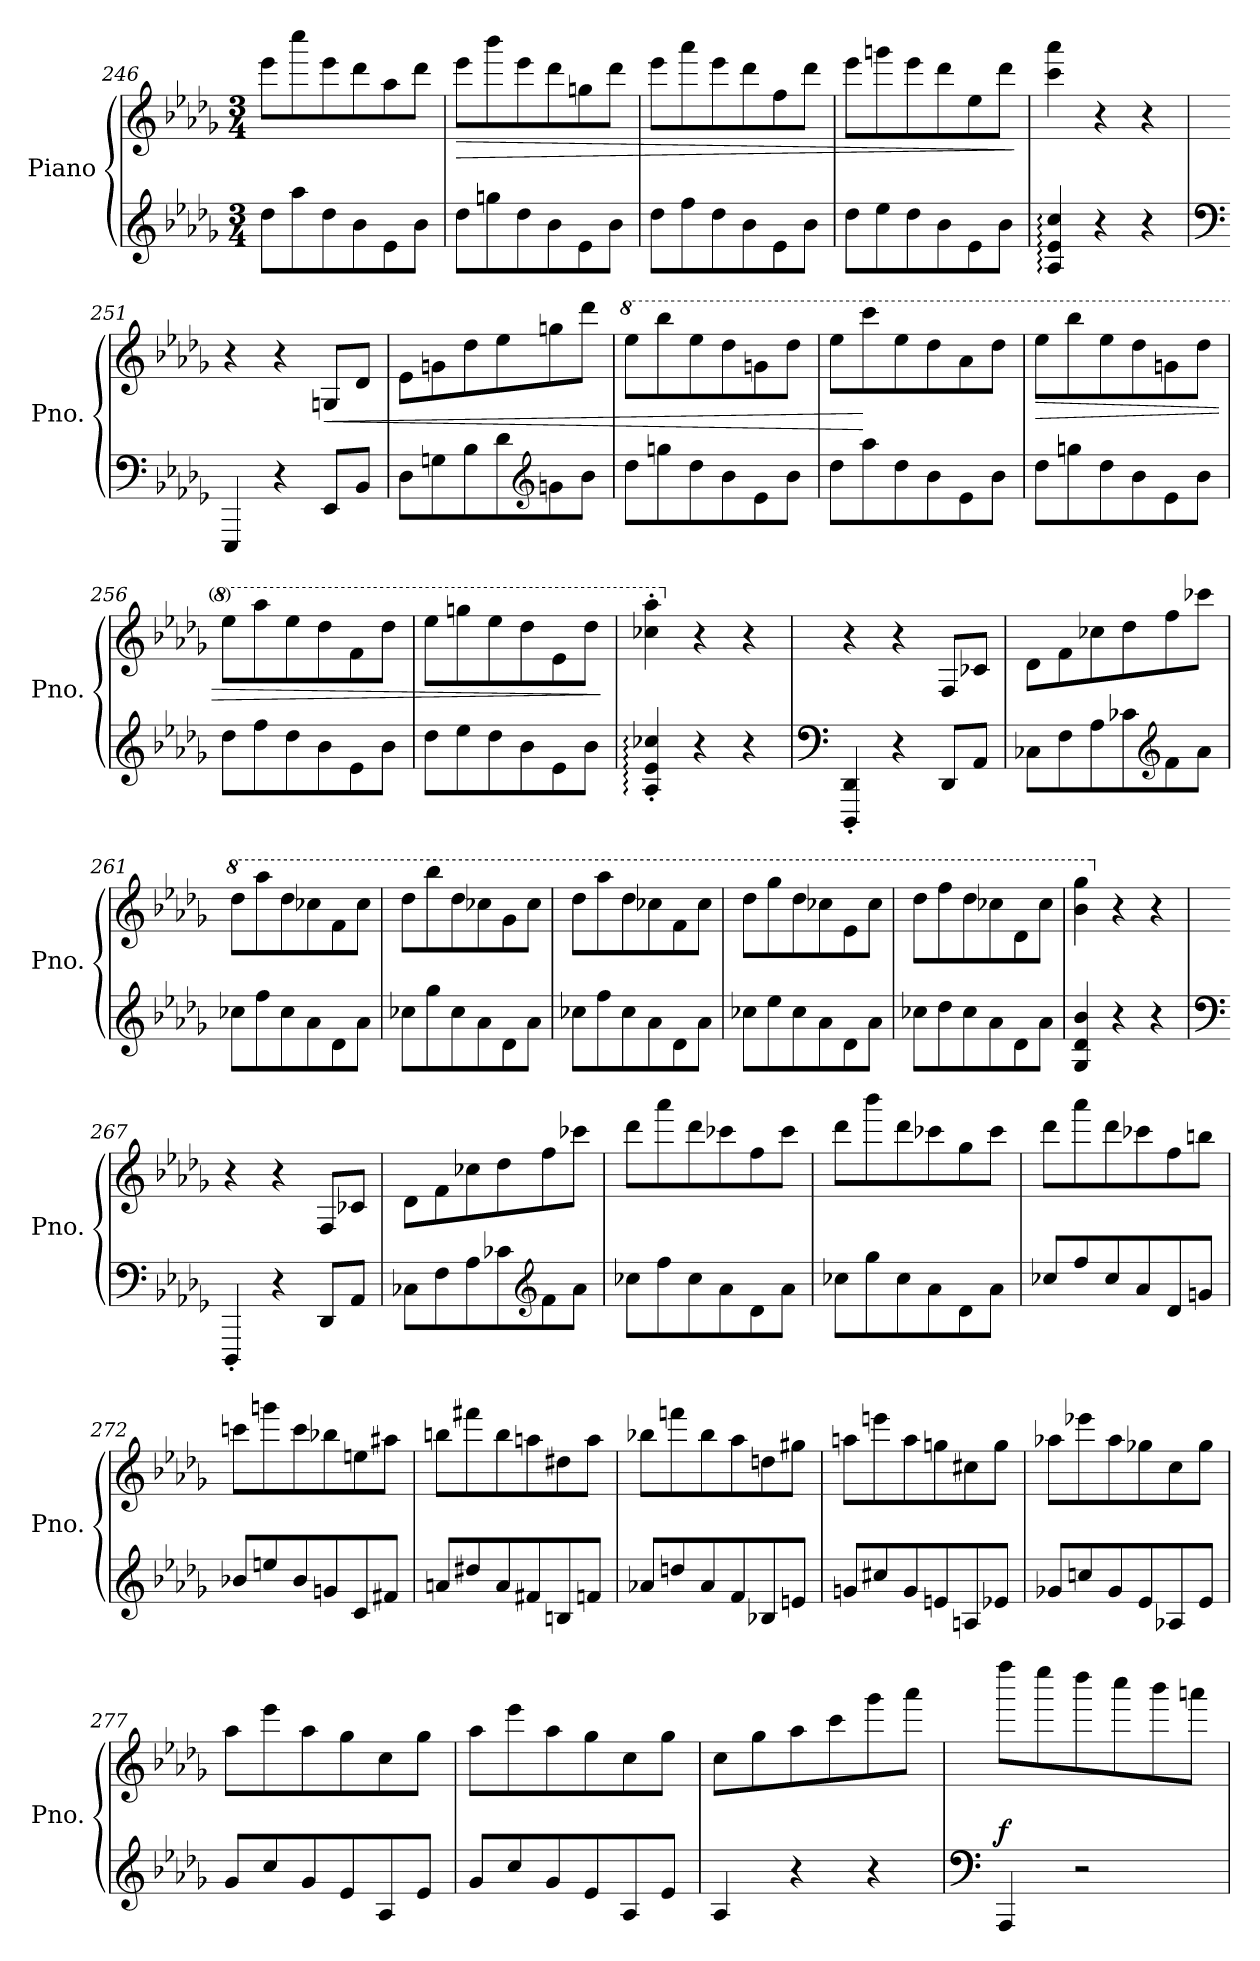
**kern	**kern	**dynam
*part1	*part1	*part1
*staff2	*staff1	*staff1/2
*I"Piano	*	*
*I'Pno.	*	*
*clefG2	*clefG2	*
*k[b-e-a-d-g-]	*k[b-e-a-d-g-]	*
*M3/4	*M3/4	*
=246	=246	=246
8dd-\L	8eee-\L	.
8aa-\	8cccc\	.
8dd-\	8eee-\	.
8b-\	8ddd-\	.
8e-\	8aa-\	.
8b-\J	8ddd-\J	.
=247	=247	=247
!	!	!LO:HP:b
8dd-\L	8eee-\L	>
8ggn\	8bbb-\	.
8dd-\	8eee-\	.
8b-\	8ddd-\	.
8e-\	8ggn\	.
8b-\J	8ddd-\J	.
!!LO:LB:g=z
=248	=248	=248
8dd-\L	8eee-\L	.
8ff\	8aaa-\	.
8dd-\	8eee-\	.
8b-\	8ddd-\	.
8e-\	8ff\	.
8b-\J	8ddd-\J	.
=249	=249	=249
8dd-\L	8eee-\L	.
8ee-\	8gggn\	.
8dd-\	8eee-\	.
8b-\	8ddd-\	.
8e-\	8ee-\	.
8b-\J	8ddd-\J	.
.	.	]
=250	=250	=250
4A-/: 4e-/: 4cc/:	4ccc\ 4aaa-\	.
4r	4r	.
4r	4r	.
=251	=251	=251
*clefF4	*	*
*^	*	*
4ryy	4EEE-/	4r	.
4ryy	4r	4r	.
!	!	!	!LO:HP:b
8EE-/L	4ryy	8Gn/L	<
8BB-/J	.	8d-/J	.
*v	*v	*	*
=252	=252	=252
8D-\L	8e-\L	.
8Gn\	8gn\	.
8B-\	8dd-\	.
8d-\	8ee-\	.
*clefG2	*	*
8gn\	8ggn\	.
8b-\J	8ddd-\J	.
=253	=253	=253
*	*8va	*
8dd-\L	8eee-\L	.
8ggn\	8bbb-\	.
8dd-\	8eee-\	.
8b-\	8ddd-\	.
8e-\	8ggn\	.
8b-\J	8ddd-\J	.
!!LO:PB:g=z
=254	=254	=254
8dd-\L	8eee-\L	.
8aa-\	8cccc\	[
8dd-\	8eee-\	.
8b-\	8ddd-\	.
8e-\	8aa-\	.
8b-\J	8ddd-\J	.
=255	=255	=255
!	!	!LO:HP:b
8dd-\L	8eee-\L	>
8ggn\	8bbb-\	.
8dd-\	8eee-\	.
8b-\	8ddd-\	.
8e-\	8ggn\	.
8b-\J	8ddd-\J	.
=256	=256	=256
8dd-\L	8eee-\L	.
8ff\	8aaa-\	.
8dd-\	8eee-\	.
8b-\	8ddd-\	.
8e-\	8ff\	.
8b-\J	8ddd-\J	.
=257	=257	=257
8dd-\L	8eee-\L	.
8ee-\	8gggn\	.
8dd-\	8eee-\	.
8b-\	8ddd-\	.
8e-\	8ee-\	.
8b-\J	8ddd-\J	.
.	.	]
=258	=258	=258
4A-/:' 4e-/:' 4cc-X/:'	4ccc-X\' 4aaa-\'	.
*	*X8va	*
4r	4r	.
4r	4r	.
=259	=259	=259
*clefF4	*	*
*^	*	*
4ryy	4DDD-/' 4DD-/'	4r	.
4ryy	4r	4r	.
8DD-/L	4ryy	8F/L	.
8AA-/J	.	8c-X/J	.
*v	*v	*	*
!!LO:LB:g=z
=260	=260	=260
8C-X\L	8d-\L	.
8F\	8f\	.
8A-\	8cc-X\	.
8c-X\	8dd-\	.
*clefG2	*	*
8f\	8ff\	.
8a-\J	8ccc-X\J	.
=261	=261	=261
*	*8va	*
8cc-X\L	8ddd-\L	.
8ff\	8aaa-\	.
8cc-\	8ddd-\	.
8a-\	8ccc-X\	.
8d-\	8ff\	.
8a-\J	8ccc-\J	.
=262	=262	=262
8cc-X\L	8ddd-\L	.
8gg-\	8bbb-\	.
8cc-\	8ddd-\	.
8a-\	8ccc-X\	.
8d-\	8gg-\	.
8a-\J	8ccc-\J	.
=263	=263	=263
8cc-X\L	8ddd-\L	.
8ff\	8aaa-\	.
8cc-\	8ddd-\	.
8a-\	8ccc-X\	.
8d-\	8ff\	.
8a-\J	8ccc-\J	.
=264	=264	=264
8cc-X\L	8ddd-\L	.
8ee-\	8ggg-\	.
8cc-\	8ddd-\	.
8a-\	8ccc-X\	.
8d-\	8ee-\	.
8a-\J	8ccc-\J	.
!!LO:LB:g=z
=265	=265	=265
8cc-X\L	8ddd-\L	.
8dd-\	8fff\	.
8cc-\	8ddd-\	.
8a-\	8ccc-X\	.
8d-\	8dd-\	.
8a-\J	8ccc-\J	.
=266	=266	=266
4G-/ 4d-/ 4b-/	4bb-\ 4ggg-\	.
*	*X8va	*
4r	4r	.
4r	4r	.
=267	=267	=267
*clefF4	*	*
*^	*	*
4ryy	4DDD-'/	4r	.
4ryy	4r	4r	.
8DD-/L	4ryy	8F/L	.
8AA-/J	.	8c-X/J	.
*v	*v	*	*
=268	=268	=268
8C-X\L	8d-\L	.
8F\	8f\	.
8A-\	8cc-X\	.
8c-X\	8dd-\	.
*clefG2	*	*
8f\	8ff\	.
8a-\J	8ccc-X\J	.
=269	=269	=269
8cc-X\L	8ddd-\L	.
8ff\	8aaa-\	.
8cc-\	8ddd-\	.
8a-\	8ccc-X\	.
8d-\	8ff\	.
8a-\J	8ccc-\J	.
!!LO:LB:g=z
=270	=270	=270
8cc-X\L	8ddd-\L	.
8gg-\	8bbb-\	.
8cc-\	8ddd-\	.
8a-\	8ccc-X\	.
8d-\	8gg-\	.
8a-\J	8ccc-\J	.
=271	=271	=271
8cc-X/L	8ddd-\L	.
8ff/	8aaa-\	.
8cc-/	8ddd-\	.
8a-/	8ccc-X\	.
8d-/	8ff\	.
8gn/J	8bbn\J	.
=272	=272	=272
8b-X/L	8cccn\L	.
8een/	8gggn\	.
8b-/	8ccc\	.
8gn/	8bb-X\	.
8c/	8een\	.
8f#X/J	8aa#X\J	.
=273	=273	=273
8an/L	8bbn\L	.
8dd#X/	8fff#X\	.
8a/	8bb\	.
8f#X/	8aan\	.
8Bn/	8dd#X\	.
8fn/J	8aa\J	.
=274	=274	=274
8a-X/L	8bb-X\L	.
8ddn/	8fffn\	.
8a-/	8bb-\	.
8f/	8aa-\	.
8B-X/	8ddn\	.
8en/J	8gg#X\J	.
!!LO:LB:g=z
=275	=275	=275
8gn/L	8aan\L	.
8cc#X/	8eeen\	.
8g/	8aa\	.
8en/	8ggn\	.
8An/	8cc#X\	.
8e-X/J	8gg\J	.
=276	=276	=276
8g-X/L	8aa-X\L	.
8ccn/	8eee-X\	.
8g-/	8aa-\	.
8e-/	8gg-X\	.
8A-X/	8cc\	.
8e-/J	8gg-\J	.
=277	=277	=277
8g-/L	8aa-\L	.
8cc/	8eee-\	.
8g-/	8aa-\	.
8e-/	8gg-\	.
8A-/	8cc\	.
8e-/J	8gg-\J	.
=278	=278	=278
8g-/L	8aa-\L	.
8cc/	8eee-\	.
8g-/	8aa-\	.
8e-/	8gg-\	.
8A-/	8cc\	.
8e-/J	8gg-\J	.
=279	=279	=279
4A-/	8cc\L	.
.	8gg-\	.
4r	8aa-\	.
.	8ccc\	.
4r	8ggg-\	.
.	8aaa-\J	.
!!LO:PB:g=z
=280	=280	=280
*clefF4	*	*
!	!	!LO:DY:a=2
4AAA-/	8ffff\L	f
.	8eeee-\	.
2r	8dddd-\	.
.	8cccc\	.
.	8bbb-\	.
.	8aaan\J	.
=	=	=
*-	*-	*-
